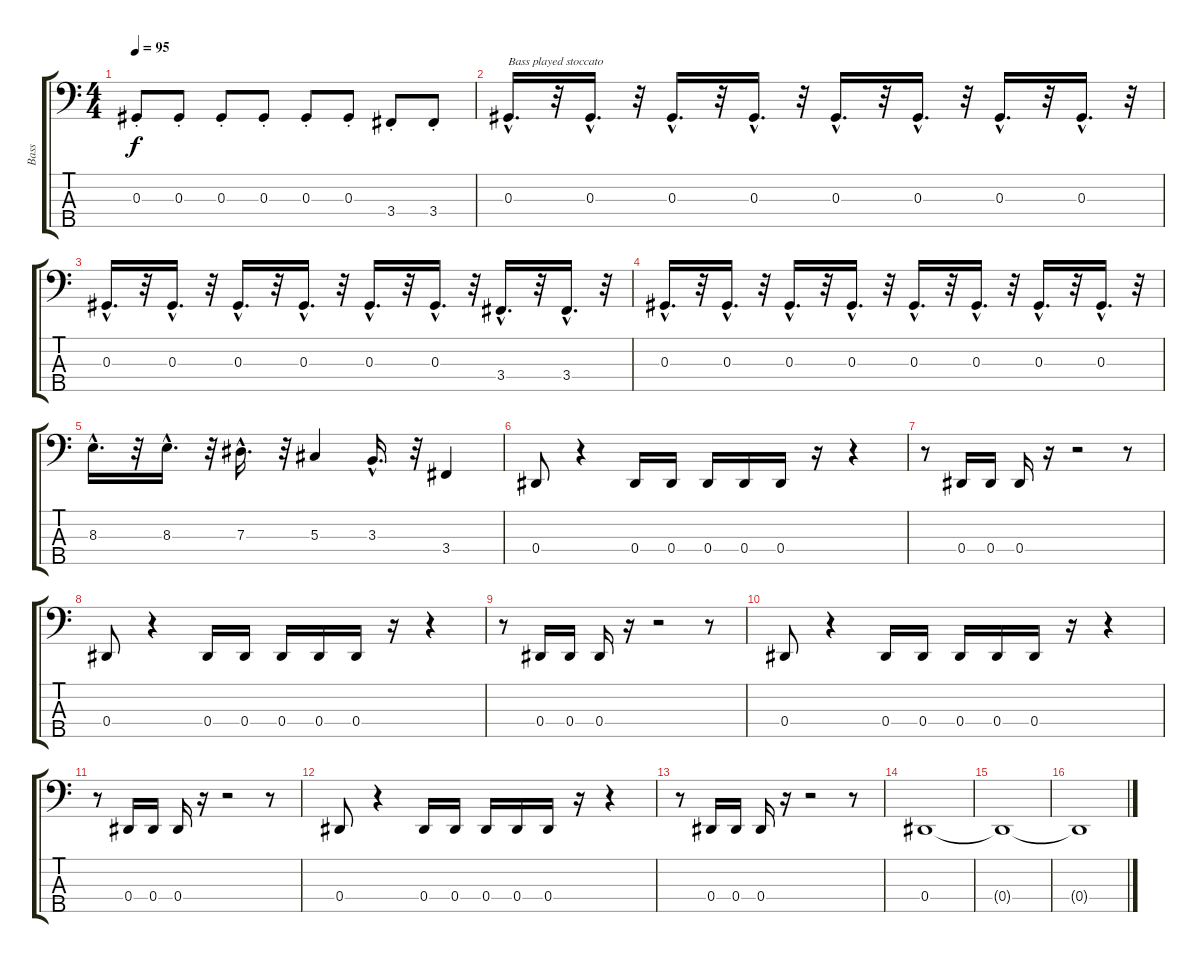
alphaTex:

\track ("Bass" "Bass") {instrument electricbassfinger}
\staff {score tabs}
\tuning (Gb2 Db2 Ab1 Eb1 Bb0) {hide}
\ts (4 4)
\tempo 95
\clef f4
\ks c
0.3{st}.8{dy f} 0.3{st}.8 0.3{st}.8 0.3{st}.8 0.3{st}.8 0.3{st}.8 3.4{st}.8 3.4{st}.8 |
0.3{hac}.16{d txt "Bass played stoccato"} r.32 0.3{hac}.16{d} r.32 0.3{hac}.16{d} r.32 0.3{hac}.16{d} r.32 0.3{hac}.16{d} r.32 0.3{hac}.16{d} r.32 0.3{hac}.16{d} r.32 0.3{hac}.16{d} r.32 |
0.3{hac}.16{d} r.32 0.3{hac}.16{d} r.32 0.3{hac}.16{d} r.32 0.3{hac}.16{d} r.32 0.3{hac}.16{d} r.32 0.3{hac}.16{d} r.32 3.4{hac}.16{d} r.32 3.4{hac}.16{d} r.32 |
0.3{hac}.16{d} r.32 0.3{hac}.16{d} r.32 0.3{hac}.16{d} r.32 0.3{hac}.16{d} r.32 0.3{hac}.16{d} r.32 0.3{hac}.16{d} r.32 0.3{hac}.16{d} r.32 0.3{hac}.16{d} r.32 |
8.3{hac}.16{d} r.32 8.3{hac}.16{d} r.32 7.3{hac}.16{d} r.32 5.3.4 3.3{hac}.16{d} r.32 3.4.4 |
0.4.8 r.4 0.4.16 0.4.16 0.4.16 0.4.16 0.4.16 r.16 r.4 |
r.8 0.4.16 0.4.16 0.4.16 r.16 r.2 r.8 |
0.4.8 r.4 0.4.16 0.4.16 0.4.16 0.4.16 0.4.16 r.16 r.4 |
r.8 0.4.16 0.4.16 0.4.16 r.16 r.2 r.8 |
0.4.8 r.4 0.4.16 0.4.16 0.4.16 0.4.16 0.4.16 r.16 r.4 |
r.8 0.4.16 0.4.16 0.4.16 r.16 r.2 r.8 |
0.4.8 r.4 0.4.16 0.4.16 0.4.16 0.4.16 0.4.16 r.16 r.4 |
r.8 0.4.16 0.4.16 0.4.16 r.16 r.2 r.8 |
0.4.1 |
0.4{t}.1 |
0.4{t}.1
